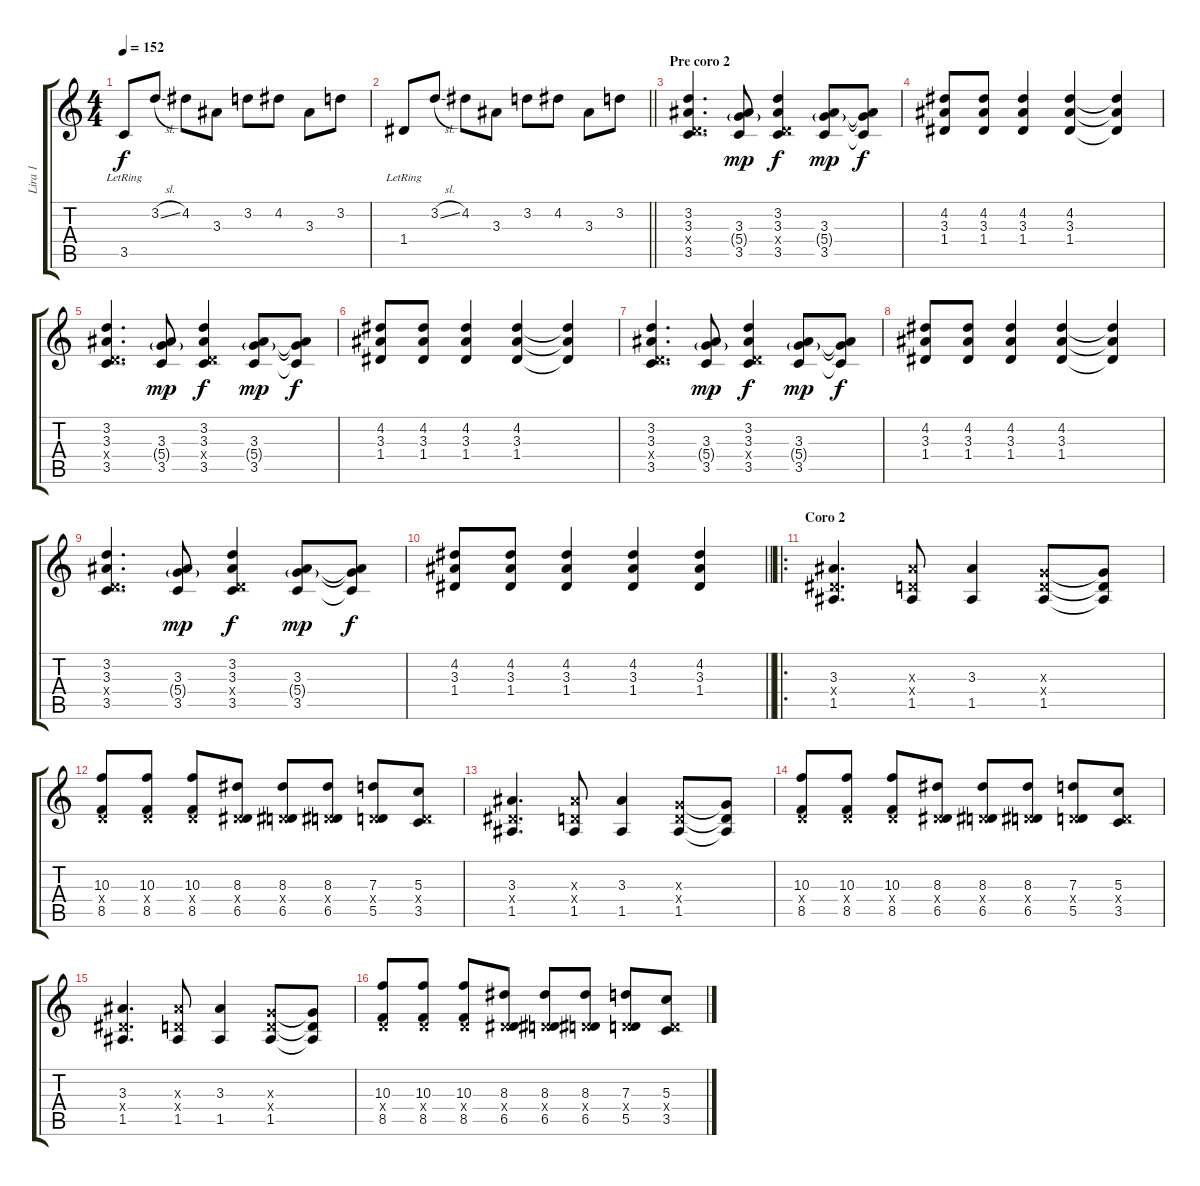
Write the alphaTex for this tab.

\track ("Lira 1" "Lira 1") {instrument distortionguitar}
\staff {score tabs}
\tuning (E4 B3 G3 D3 A2 E2) {hide}
\ts (4 4)
\tempo 152
\clef g2
\ks c
3.5{lr}.8{dy f} 3.2{sl}.8 4.2.8 3.3.8 3.2.8 4.2.8 3.3.8 3.2.8 |
\barLineRight lightlight
1.4{lr}.8 3.2{sl}.8 4.2.8 3.3.8 3.2.8 4.2.8 3.3.8 3.2.8 |
\section ("" "Pre coro 2")
(3.2 3.3 0.4{x} 3.5).4{d instrument distortionguitar} (3.3 5.4{g} 3.5).8{dy mp} (3.2 3.3 0.4{x} 3.5).4{dy f} (3.3 5.4{g} 3.5).8{dy mp} (3.3{t} 5.4{t} 3.5{t}).8{dy f} |
(4.2 3.3 1.4).8 (4.2 3.3 1.4).8 (4.2 3.3 1.4).4 (4.2 3.3 1.4).4 (4.2{t} 3.3{t} 1.4{t}).4 |
(3.2 3.3 0.4{x} 3.5).4{d instrument distortionguitar} (3.3 5.4{g} 3.5).8{dy mp} (3.2 3.3 0.4{x} 3.5).4{dy f} (3.3 5.4{g} 3.5).8{dy mp} (3.3{t} 5.4{t} 3.5{t}).8{dy f} |
(4.2 3.3 1.4).8 (4.2 3.3 1.4).8 (4.2 3.3 1.4).4 (4.2 3.3 1.4).4 (4.2{t} 3.3{t} 1.4{t}).4 |
(3.2 3.3 0.4{x} 3.5).4{d} (3.3 5.4{g} 3.5).8{dy mp} (3.2 3.3 0.4{x} 3.5).4{dy f} (3.3 5.4{g} 3.5).8{dy mp} (3.3{t} 5.4{t} 3.5{t}).8{dy f} |
(4.2 3.3 1.4).8 (4.2 3.3 1.4).8 (4.2 3.3 1.4).4 (4.2 3.3 1.4).4 (4.2{t} 3.3{t} 1.4{t}).4 |
(3.2 3.3 0.4{x} 3.5).4{d} (3.3 5.4{g} 3.5).8{dy mp} (3.2 3.3 0.4{x} 3.5).4{dy f} (3.3 5.4{g} 3.5).8{dy mp} (3.3{t} 5.4{t} 3.5{t}).8{dy f} |
\barLineRight lightlight
(4.2 3.3 1.4).8 (4.2 3.3 1.4).8 (4.2 3.3 1.4).4 (4.2 3.3 1.4).4 (4.2 3.3 1.4).4 |
\ro
\section ("" "Coro 2")
(3.3 1.4{x} 1.5).4{d} (3.3{x} 0.4{x} 1.5).8 (3.3 1.5).4 (0.3{x} 0.4{x} 1.5).8 (0.3{t} 0.4{t} 1.5{t}).8 |
(10.3 0.4{x} 8.5).8 (10.3 0.4{x} 8.5).8 (10.3 0.4{x} 8.5).8 (8.3 0.4{x} 6.5).8 (8.3 0.4{x} 6.5).8 (8.3 0.4{x} 6.5).8 (7.3 0.4{x} 5.5).8 (5.3 0.4{x} 3.5).8 |
(3.3 1.4{x} 1.5).4{d} (3.3{x} 0.4{x} 1.5).8 (3.3 1.5).4 (0.3{x} 0.4{x} 1.5).8 (0.3{t} 0.4{t} 1.5{t}).8 |
(10.3 0.4{x} 8.5).8 (10.3 0.4{x} 8.5).8 (10.3 0.4{x} 8.5).8 (8.3 0.4{x} 6.5).8 (8.3 0.4{x} 6.5).8 (8.3 0.4{x} 6.5).8 (7.3 0.4{x} 5.5).8 (5.3 0.4{x} 3.5).8 |
(3.3 1.4{x} 1.5).4{d} (3.3{x} 0.4{x} 1.5).8 (3.3 1.5).4 (0.3{x} 0.4{x} 1.5).8 (0.3{t} 0.4{t} 1.5{t}).8 |
(10.3 0.4{x} 8.5).8 (10.3 0.4{x} 8.5).8 (10.3 0.4{x} 8.5).8 (8.3 0.4{x} 6.5).8 (8.3 0.4{x} 6.5).8 (8.3 0.4{x} 6.5).8 (7.3 0.4{x} 5.5).8 (5.3 0.4{x} 3.5).8
